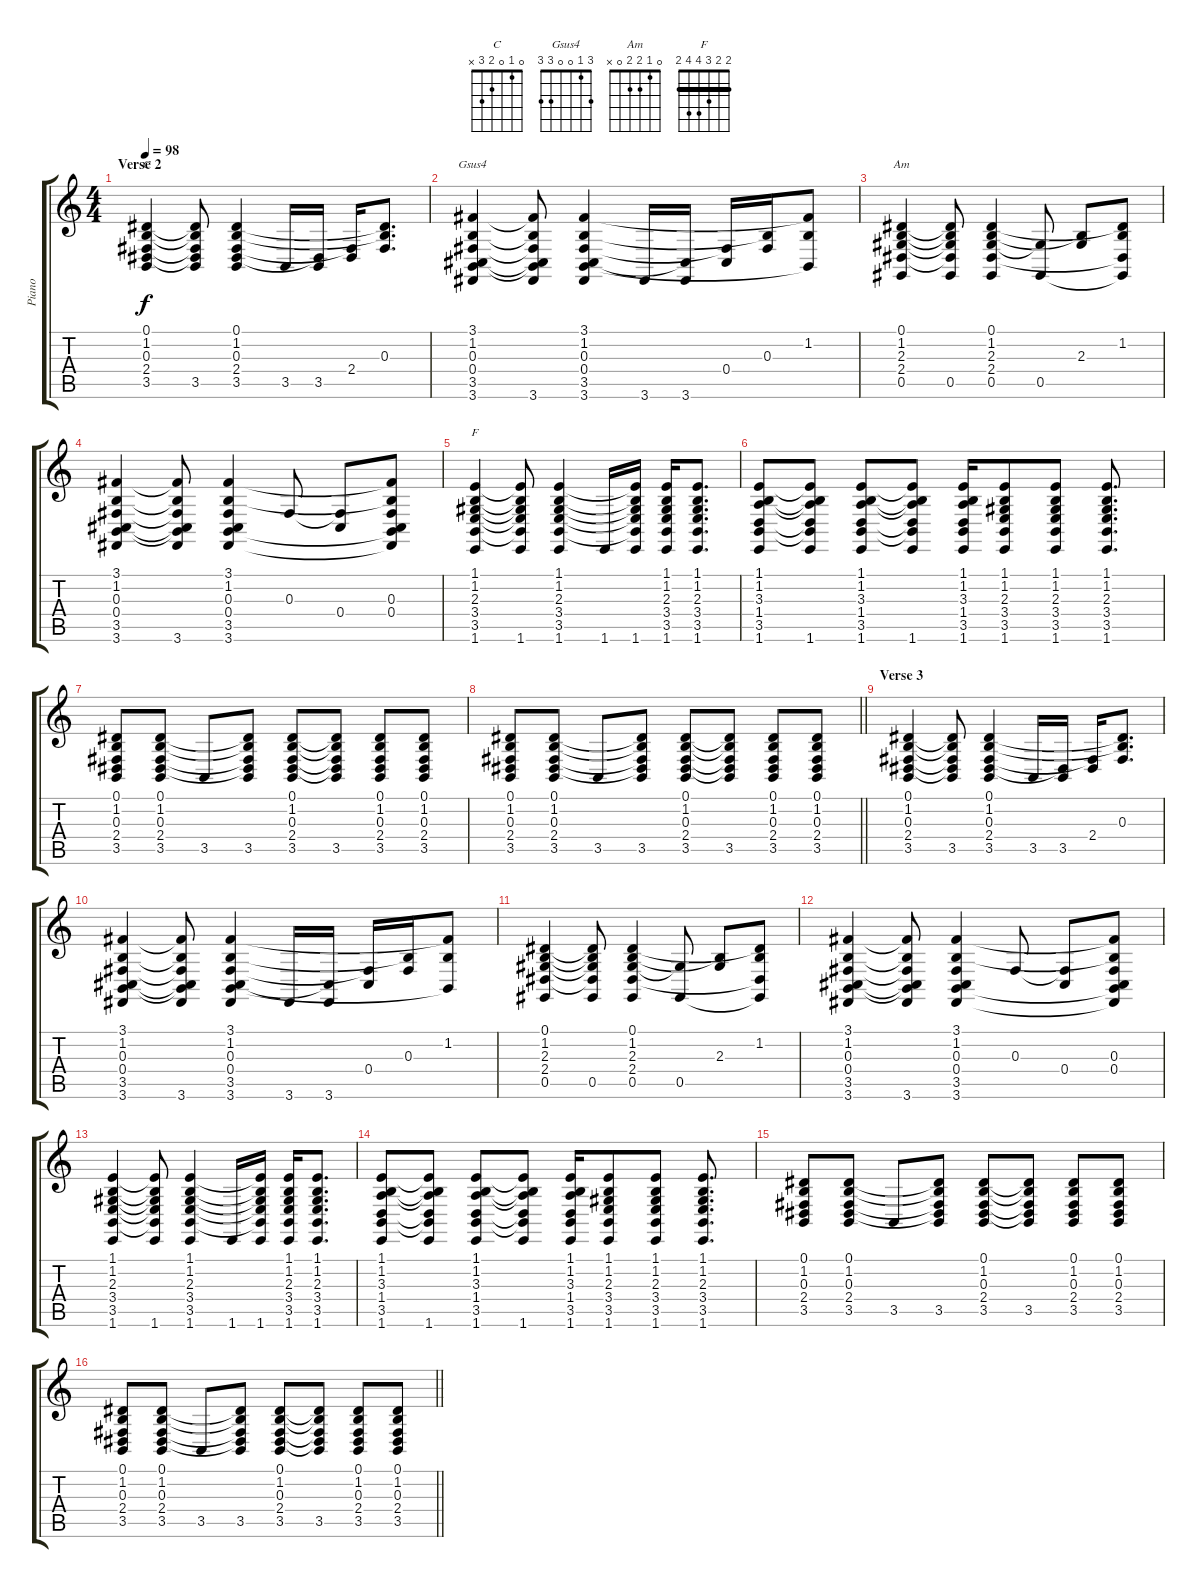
\track ("Piano" "Piano") {instrument brightacousticpiano}
\staff {score tabs}
\tuning (Eb4 Bb3 Gb3 Db3 Ab2 Eb2) {hide}
\chord ("C" 0 1 0 2 3 x)
\chord ("Gsus4" 3 1 0 0 3 3)
\chord ("Am" 0 1 2 2 0 x)
\chord ("F" 2 2 3 4 4 2) {barre 2}
\ts (4 4)
\section ("" "Verse 2")
\tempo 98
\clef g2
\ks c
(0.1 1.2 0.3 2.4 3.5).4{ch "C" dy f} (0.1{t} 1.2{t} 0.3{t} 2.4{t} 3.5).8 (0.1 1.2 0.3 2.4 3.5).4 3.5.16 (2.4{t} 3.5).16 (0.3{t} 2.4).16 (0.1{t} 1.2{t} 0.3).8{d} |
(3.1 1.2 0.3 0.4 3.5 3.6).4{ch "Gsus4"} (3.1{t} 1.2{t} 0.3{t} 0.4{t} 3.5{t} 3.6).8 (3.1 1.2 0.3 0.4 3.5 3.6).4 3.6.16 (0.4{t} 3.6).16 (0.3{t} 0.4).16 (1.2{t} 0.3).16 (3.1{t} 1.2 3.5{t}).8 |
(0.1 1.2 2.3 2.4 0.5).4{ch "Am"} (0.1{t} 1.2{t} 2.3{t} 2.4{t} 0.5).8 (0.1 1.2 2.3 2.4 0.5).4 (2.3{t} 0.5).8 (1.2{t} 2.3).8 (0.1{t} 1.2 2.4{t} 0.5{t}).8 |
(3.1 1.2 0.3 0.4 3.5 3.6).4 (3.1{t} 1.2{t} 0.3{t} 0.4{t} 3.5{t} 3.6).8 (3.1 1.2 0.3 0.4 3.5 3.6).4 0.3.8 (0.3{t} 0.4).8 (3.1{t} 1.2{t} 0.3 0.4 3.5{t} 3.6{t}).8 |
(1.1 1.2 2.3 3.4 3.5 1.6).4{ch "F"} (1.1{t} 1.2{t} 2.3{t} 3.4{t} 3.5{t} 1.6).8 (1.1 1.2 2.3 3.4 3.5 1.6).4 1.6.16 (1.1{t} 1.2{t} 2.3{t} 3.4{t} 3.5{t} 1.6).16 (1.1 1.2 2.3 3.4 3.5 1.6).16 (1.1 1.2 2.3 3.4 3.5 1.6).8{d} |
(1.1 1.2 3.3 1.4 3.5 1.6).8 (1.1{t} 1.2{t} 3.3{t} 1.4{t} 3.5{t} 1.6).8 (1.1 1.2 3.3 1.4 3.5 1.6).8 (1.1{t} 1.2{t} 3.3{t} 1.4{t} 3.5{t} 1.6).8 (1.1 1.2 3.3 1.4 3.5 1.6).16 (1.1 1.2 2.3 3.4 3.5 1.6).8 (1.1 1.2 2.3 3.4 3.5 1.6).8 (1.1 1.2 2.3 3.4 3.5 1.6).8{d} |
(0.1 1.2 0.3 2.4 3.5).8 (0.1 1.2 0.3 2.4 3.5).8 3.5.8 (0.1{t} 1.2{t} 0.3{t} 2.4{t} 3.5).8 (0.1 1.2 0.3 2.4 3.5).8 (0.1{t} 1.2{t} 0.3{t} 2.4{t} 3.5).8 (0.1 1.2 0.3 2.4 3.5).8 (0.1 1.2 0.3 2.4 3.5).8 |
\barLineRight lightlight
(0.1 1.2 0.3 2.4 3.5).8 (0.1 1.2 0.3 2.4 3.5).8 3.5.8 (0.1{t} 1.2{t} 0.3{t} 2.4{t} 3.5).8 (0.1 1.2 0.3 2.4 3.5).8 (0.1{t} 1.2{t} 0.3{t} 2.4{t} 3.5).8 (0.1 1.2 0.3 2.4 3.5).8 (0.1 1.2 0.3 2.4 3.5).8 |
\section ("" "Verse 3")
(0.1 1.2 0.3 2.4 3.5).4 (0.1{t} 1.2{t} 0.3{t} 2.4{t} 3.5).8 (0.1 1.2 0.3 2.4 3.5).4 3.5.16 (2.4{t} 3.5).16 (0.3{t} 2.4).16 (0.1{t} 1.2{t} 0.3).8{d} |
(3.1 1.2 0.3 0.4 3.5 3.6).4 (3.1{t} 1.2{t} 0.3{t} 0.4{t} 3.5{t} 3.6).8 (3.1 1.2 0.3 0.4 3.5 3.6).4 3.6.16 (0.4{t} 3.6).16 (0.3{t} 0.4).16 (1.2{t} 0.3).16 (3.1{t} 1.2 3.5{t}).8 |
(0.1 1.2 2.3 2.4 0.5).4 (0.1{t} 1.2{t} 2.3{t} 2.4{t} 0.5).8 (0.1 1.2 2.3 2.4 0.5).4 (2.3{t} 0.5).8 (1.2{t} 2.3).8 (0.1{t} 1.2 2.4{t} 0.5{t}).8 |
(3.1 1.2 0.3 0.4 3.5 3.6).4 (3.1{t} 1.2{t} 0.3{t} 0.4{t} 3.5{t} 3.6).8 (3.1 1.2 0.3 0.4 3.5 3.6).4 0.3.8 (0.3{t} 0.4).8 (3.1{t} 1.2{t} 0.3 0.4 3.5{t} 3.6{t}).8 |
(1.1 1.2 2.3 3.4 3.5 1.6).4 (1.1{t} 1.2{t} 2.3{t} 3.4{t} 3.5{t} 1.6).8 (1.1 1.2 2.3 3.4 3.5 1.6).4 1.6.16 (1.1{t} 1.2{t} 2.3{t} 3.4{t} 3.5{t} 1.6).16 (1.1 1.2 2.3 3.4 3.5 1.6).16 (1.1 1.2 2.3 3.4 3.5 1.6).8{d} |
(1.1 1.2 3.3 1.4 3.5 1.6).8 (1.1{t} 1.2{t} 3.3{t} 1.4{t} 3.5{t} 1.6).8 (1.1 1.2 3.3 1.4 3.5 1.6).8 (1.1{t} 1.2{t} 3.3{t} 1.4{t} 3.5{t} 1.6).8 (1.1 1.2 3.3 1.4 3.5 1.6).16 (1.1 1.2 2.3 3.4 3.5 1.6).8 (1.1 1.2 2.3 3.4 3.5 1.6).8 (1.1 1.2 2.3 3.4 3.5 1.6).8{d} |
(0.1 1.2 0.3 2.4 3.5).8 (0.1 1.2 0.3 2.4 3.5).8 3.5.8 (0.1{t} 1.2{t} 0.3{t} 2.4{t} 3.5).8 (0.1 1.2 0.3 2.4 3.5).8 (0.1{t} 1.2{t} 0.3{t} 2.4{t} 3.5).8 (0.1 1.2 0.3 2.4 3.5).8 (0.1 1.2 0.3 2.4 3.5).8 |
\barLineRight lightlight
(0.1 1.2 0.3 2.4 3.5).8 (0.1 1.2 0.3 2.4 3.5).8 3.5.8 (0.1{t} 1.2{t} 0.3{t} 2.4{t} 3.5).8 (0.1 1.2 0.3 2.4 3.5).8 (0.1{t} 1.2{t} 0.3{t} 2.4{t} 3.5).8 (0.1 1.2 0.3 2.4 3.5).8 (0.1 1.2 0.3 2.4 3.5).8
